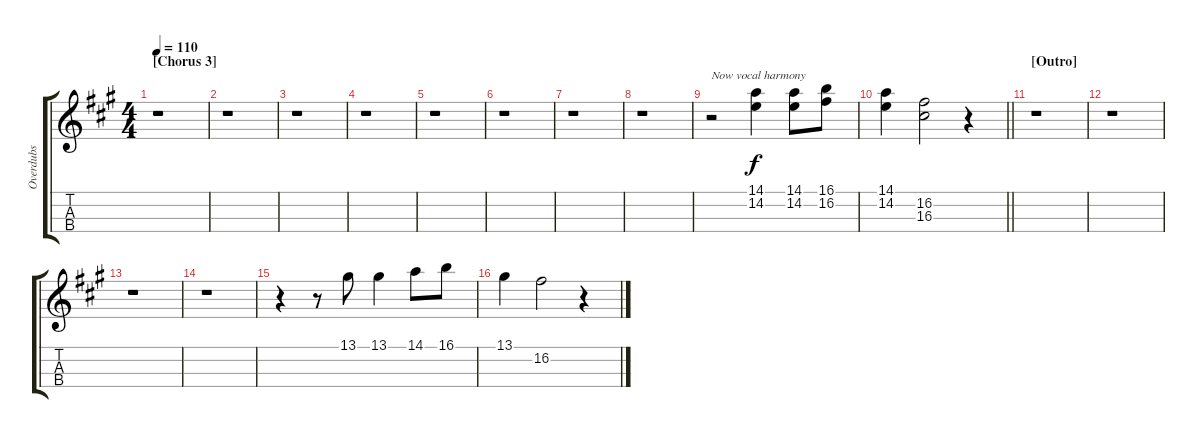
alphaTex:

\track ("Overdubs" "Overdubs") {instrument distortionguitar}
\staff {score tabs}
\tuning (G3 D3 A2 E2) {hide}
\ts (4 4)
\section ("" "[Chorus 3]")
\tempo 110
\clef g2
\ks a
r.1{dy f} |
r.1 |
r.1 |
r.1 |
r.1 |
r.1 |
r.1 |
r.1 |
r.2{txt "Now vocal harmony" volume 13 instrument voiceoohs} (14.1 14.2).4 (14.1 14.2).8 (16.1 16.2).8 |
\barLineRight lightlight
(14.1 14.2).4 (16.2 16.3).2 r.4 |
\section ("" "[Outro]")
r.1 |
r.1 |
r.1 |
r.1 |
r.4{volume 13 instrument voiceoohs} r.8 13.1.8 13.1.4 14.1.8 16.1.8 |
13.1.4 16.2.2 r.4
